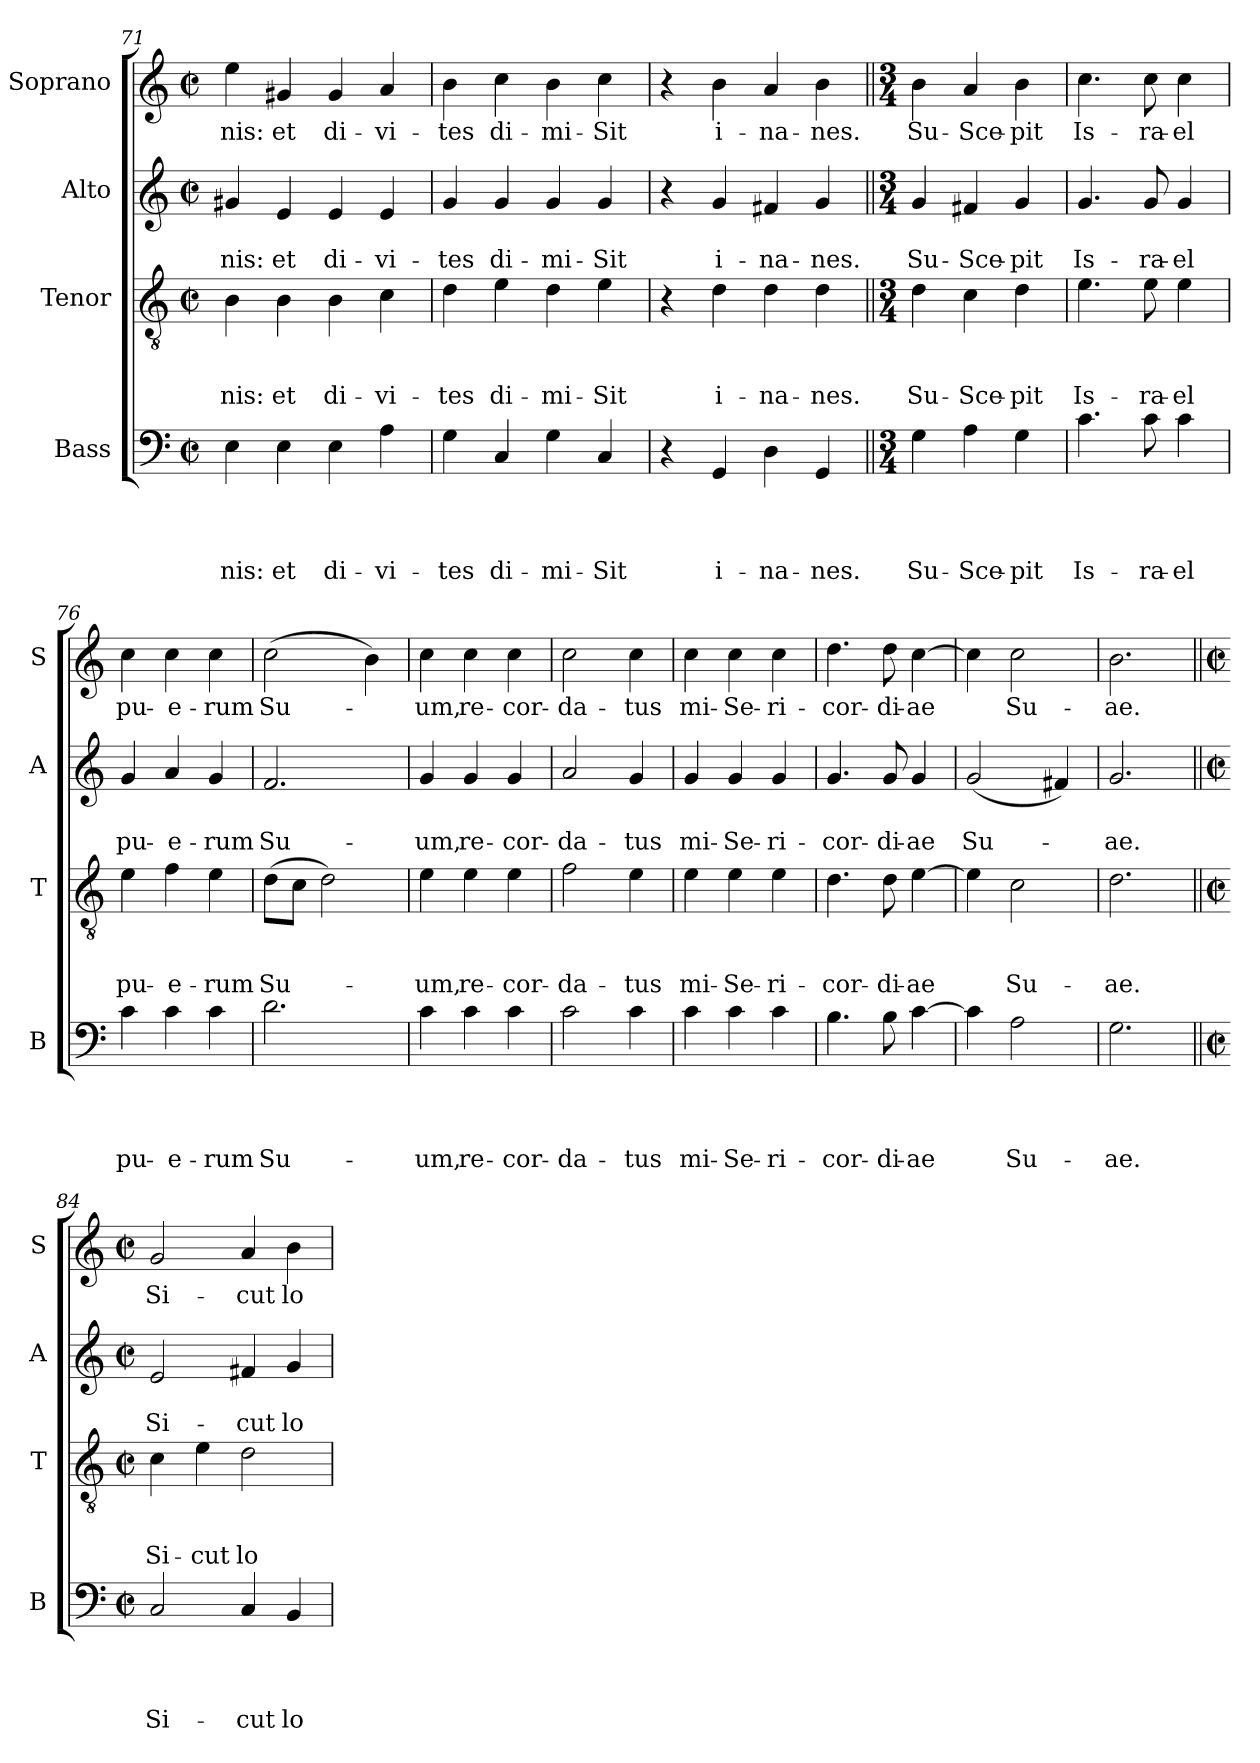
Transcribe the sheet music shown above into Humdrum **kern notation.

**kern	**text	**text	**text	**text	**kern	**text	**text	**text	**kern	**text	**text	**kern	**text
*part4	*part4	*part4	*part4	*part4	*part3	*part3	*part3	*part3	*part2	*part2	*part2	*part1	*part1
*staff4	*staff4	*staff4	*staff4	*staff4	*staff3	*staff3	*staff3	*staff3	*staff2	*staff2	*staff2	*staff1	*staff1
*I"Bass	*	*	*	*	*I"Tenor	*	*	*	*I"Alto	*	*	*I"Soprano	*
*I'B	*	*	*	*	*I'T	*	*	*	*I'A	*	*	*I'S	*
*clefF4	*	*	*	*	*clefGv2	*	*	*	*clefG2	*	*	*clefG2	*
*k[]	*	*	*	*	*k[]	*	*	*	*k[]	*	*	*k[]	*
*C:	*	*	*	*	*C:	*	*	*	*C:	*	*	*C:	*
*M2/2	*	*	*	*	*M2/2	*	*	*	*M2/2	*	*	*M2/2	*
*met(c|)	*	*	*	*	*met(c|)	*	*	*	*met(c|)	*	*	*met(c|)	*
=71	=71	=71	=71	=71	=71	=71	=71	=71	=71	=71	=71	=71	=71
!	!	!	!	!LO:LY:b	!	!	!	!LO:LY:b	!	!	!LO:LY:b	!	!LO:LY:b
4E\	.	.	.	-nis:	4B\	.	.	-nis:	4g#X/	.	-nis:	4ee\	-nis:
!	!	!	!	!LO:LY:b	!	!	!	!LO:LY:b	!	!	!LO:LY:b	!	!LO:LY:b
4E\	.	.	.	et	4B\	.	.	et	4e/	.	et	4g#X/	et
!	!	!	!	!LO:LY:b	!	!	!	!LO:LY:b	!	!	!LO:LY:b	!	!LO:LY:b
4E\	.	.	.	di-	4B\	.	.	di-	4e/	.	di-	4g#/	di-
!	!	!	!	!LO:LY:b	!	!	!	!LO:LY:b	!	!	!LO:LY:b	!	!LO:LY:b
4A\	.	.	.	-vi-	4c\	.	.	-vi-	4e/	.	-vi-	4a/	-vi-
=72	=72	=72	=72	=72	=72	=72	=72	=72	=72	=72	=72	=72	=72
!	!	!	!	!LO:LY:b	!	!	!	!LO:LY:b	!	!	!LO:LY:b	!	!LO:LY:b
4G\	.	.	.	-tes	4d\	.	.	-tes	4g/	.	-tes	4b\	-tes
!	!	!	!	!LO:LY:b	!	!	!	!LO:LY:b	!	!	!LO:LY:b	!	!LO:LY:b
4C/	.	.	.	di-	4e\	.	.	di-	4g/	.	di-	4cc\	di-
!	!	!	!	!LO:LY:b	!	!	!	!LO:LY:b	!	!	!LO:LY:b	!	!LO:LY:b
4G\	.	.	.	-mi-	4d\	.	.	-mi-	4g/	.	-mi-	4b\	-mi-
!	!	!	!	!LO:LY:b	!	!	!	!LO:LY:b	!	!	!LO:LY:b	!	!LO:LY:b
4C/	.	.	.	-Sit	4e\	.	.	-Sit	4g/	.	-Sit	4cc\	-Sit
!!LO:LB:g=z
=73	=73	=73	=73	=73	=73	=73	=73	=73	=73	=73	=73	=73	=73
4r	.	.	.	.	4r	.	.	.	4r	.	.	4r	.
!	!	!	!	!LO:LY:b	!	!	!	!LO:LY:b	!	!	!LO:LY:b	!	!LO:LY:b
4GG/	.	.	.	i-	4d\	.	.	i-	4g/	.	i-	4b\	i-
!	!	!	!	!LO:LY:b	!	!	!	!LO:LY:b	!	!	!LO:LY:b	!	!LO:LY:b
4D\	.	.	.	-na-	4d\	.	.	-na-	4f#X/	.	-na-	4a/	-na-
!	!	!	!	!LO:LY:b	!	!	!	!LO:LY:b	!	!	!LO:LY:b	!	!LO:LY:b
4GG/	.	.	.	-nes.	4d\	.	.	-nes.	4g/	.	-nes.	4b\	-nes.
=74||	=74||	=74||	=74||	=74||	=74||	=74||	=74||	=74||	=74||	=74||	=74||	=74||	=74||
*M3/4	*	*	*	*	*M3/4	*	*	*	*M3/4	*	*	*M3/4	*
!	!	!	!	!LO:LY:b	!	!	!	!LO:LY:b	!	!	!LO:LY:b	!	!LO:LY:b
4G\	.	.	.	Su-	4d\	.	.	Su-	4g/	.	Su-	4b\	Su-
!	!	!	!	!LO:LY:b	!	!	!	!LO:LY:b	!	!	!LO:LY:b	!	!LO:LY:b
4A\	.	.	.	-Sce-	4c\	.	.	-Sce-	4f#X/	.	-Sce-	4a/	-Sce-
!	!	!	!	!LO:LY:b	!	!	!	!LO:LY:b	!	!	!LO:LY:b	!	!LO:LY:b
4G\	.	.	.	-pit	4d\	.	.	-pit	4g/	.	-pit	4b\	-pit
=75	=75	=75	=75	=75	=75	=75	=75	=75	=75	=75	=75	=75	=75
!	!	!	!	!LO:LY:b	!	!	!	!LO:LY:b	!	!	!LO:LY:b	!	!LO:LY:b
4.c\	.	.	.	Is-	4.e\	.	.	Is-	4.g/	.	Is-	4.cc\	Is-
!	!	!	!	!LO:LY:b	!	!	!	!LO:LY:b	!	!	!LO:LY:b	!	!LO:LY:b
8c\	.	.	.	-ra-	8e\	.	.	-ra-	8g/	.	-ra-	8cc\	-ra-
!	!	!	!	!LO:LY:b	!	!	!	!LO:LY:b	!	!	!LO:LY:b	!	!LO:LY:b
4c\	.	.	.	-el	4e\	.	.	-el	4g/	.	-el	4cc\	-el
=76	=76	=76	=76	=76	=76	=76	=76	=76	=76	=76	=76	=76	=76
!	!	!	!	!LO:LY:b	!	!	!	!LO:LY:b	!	!	!LO:LY:b	!	!LO:LY:b
4c\	.	.	.	pu-	4e\	.	.	pu-	4g/	.	pu-	4cc\	pu-
!	!	!	!	!LO:LY:b	!	!	!	!LO:LY:b	!	!	!LO:LY:b	!	!LO:LY:b
4c\	.	.	.	-e-	4f\	.	.	-e-	4a/	.	-e-	4cc\	-e-
!	!	!	!	!LO:LY:b	!	!	!	!LO:LY:b	!	!	!LO:LY:b	!	!LO:LY:b
4c\	.	.	.	-rum	4e\	.	.	-rum	4g/	.	-rum	4cc\	-rum
=77	=77	=77	=77	=77	=77	=77	=77	=77	=77	=77	=77	=77	=77
!	!	!	!	!LO:LY:b	!	!	!	!LO:LY:b	!	!	!LO:LY:b	!	!LO:LY:b
2.d\	.	.	.	Su-	(>8d\L	.	.	Su-	2.f/	.	Su-	(>2cc\	Su-
.	.	.	.	.	8c\J	.	.	.	.	.	.	.	.
.	.	.	.	.	2d\)	.	.	.	.	.	.	.	.
.	.	.	.	.	.	.	.	.	.	.	.	4b\)	.
=78	=78	=78	=78	=78	=78	=78	=78	=78	=78	=78	=78	=78	=78
!	!	!	!	!LO:LY:b	!	!	!	!LO:LY:b	!	!	!LO:LY:b	!	!LO:LY:b
4c\	.	.	.	-um,	4e\	.	.	-um,	4g/	.	-um,	4cc\	-um,
!	!	!	!	!LO:LY:b	!	!	!	!LO:LY:b	!	!	!LO:LY:b	!	!LO:LY:b
4c\	.	.	.	re-	4e\	.	.	re-	4g/	.	re-	4cc\	re-
!	!	!	!	!LO:LY:b	!	!	!	!LO:LY:b	!	!	!LO:LY:b	!	!LO:LY:b
4c\	.	.	.	-cor-	4e\	.	.	-cor-	4g/	.	-cor-	4cc\	-cor-
=79	=79	=79	=79	=79	=79	=79	=79	=79	=79	=79	=79	=79	=79
!	!	!	!	!LO:LY:b	!	!	!	!LO:LY:b	!	!	!LO:LY:b	!	!LO:LY:b
2c\	.	.	.	-da-	2f\	.	.	-da-	2a/	.	-da-	2cc\	-da-
!	!	!	!	!LO:LY:b	!	!	!	!LO:LY:b	!	!	!LO:LY:b	!	!LO:LY:b
4c\	.	.	.	-tus	4e\	.	.	-tus	4g/	.	-tus	4cc\	-tus
!!LO:LB:g=z
=80	=80	=80	=80	=80	=80	=80	=80	=80	=80	=80	=80	=80	=80
!	!	!	!	!LO:LY:b	!	!	!	!LO:LY:b	!	!	!LO:LY:b	!	!LO:LY:b
4c\	.	.	.	mi-	4e\	.	.	mi-	4g/	.	mi-	4cc\	mi-
!	!	!	!	!LO:LY:b	!	!	!	!LO:LY:b	!	!	!LO:LY:b	!	!LO:LY:b
4c\	.	.	.	-Se-	4e\	.	.	-Se-	4g/	.	-Se-	4cc\	-Se-
!	!	!	!	!LO:LY:b	!	!	!	!LO:LY:b	!	!	!LO:LY:b	!	!LO:LY:b
4c\	.	.	.	-ri-	4e\	.	.	-ri-	4g/	.	-ri-	4cc\	-ri-
=81	=81	=81	=81	=81	=81	=81	=81	=81	=81	=81	=81	=81	=81
!	!	!	!	!LO:LY:b	!	!	!	!LO:LY:b	!	!	!LO:LY:b	!	!LO:LY:b
4.B\	.	.	.	-cor-	4.d\	.	.	-cor-	4.g/	.	-cor-	4.dd\	-cor-
!	!	!	!	!LO:LY:b	!	!	!	!LO:LY:b	!	!	!LO:LY:b	!	!LO:LY:b
8B\	.	.	.	-di-	8d\	.	.	-di-	8g/	.	-di-	8dd\	-di-
!	!	!	!	!LO:LY:b	!	!	!	!LO:LY:b	!	!	!LO:LY:b	!	!LO:LY:b
[>4c\	.	.	.	-ae	[>4e\	.	.	-ae	4g/	.	-ae	[>4cc\	-ae
=82	=82	=82	=82	=82	=82	=82	=82	=82	=82	=82	=82	=82	=82
!	!	!	!	!	!	!	!	!	!	!	!LO:LY:b	!	!
4c\]	.	.	.	.	4e\]	.	.	.	(<2g/	.	Su-	4cc\]	.
!	!	!	!	!LO:LY:b	!	!	!	!LO:LY:b	!	!	!	!	!LO:LY:b
2A\	.	.	.	Su-	2c\	.	.	Su-	.	.	.	2cc\	Su-
.	.	.	.	.	.	.	.	.	4f#X/)	.	.	.	.
=83	=83	=83	=83	=83	=83	=83	=83	=83	=83	=83	=83	=83	=83
!	!	!	!	!LO:LY:b	!	!	!	!LO:LY:b	!	!	!LO:LY:b	!	!LO:LY:b
2.G\	.	.	.	-ae.	2.d\	.	.	-ae.	2.g/	.	-ae.	2.b\	-ae.
=84||	=84||	=84||	=84||	=84||	=84||	=84||	=84||	=84||	=84||	=84||	=84||	=84||	=84||
*M2/2	*	*	*	*	*M2/2	*	*	*	*M2/2	*	*	*M2/2	*
*met(c|)	*	*	*	*	*met(c|)	*	*	*	*met(c|)	*	*	*met(c|)	*
!	!	!	!	!LO:LY:b	!	!	!	!LO:LY:b	!	!	!LO:LY:b	!	!LO:LY:b
2C/	.	.	.	Si-	4c\	.	.	Si-	2e/	.	Si-	2g/	Si-
!	!	!	!	!	!	!	!	!LO:LY:b	!	!	!	!	!
.	.	.	.	.	4e\	.	.	-cut	.	.	.	.	.
!	!	!	!	!LO:LY:b	!	!	!	!LO:LY:b	!	!	!LO:LY:b	!	!LO:LY:b
4C/	.	.	.	-cut	2d\	.	.	lo-	4f#X/	.	-cut	4a/	-cut
!	!	!	!	!LO:LY:b	!	!	!	!	!	!	!LO:LY:b	!	!LO:LY:b
4BB/	.	.	.	lo-	.	.	.	.	4g/	.	lo-	4b\	lo-
=	=	=	=	=	=	=	=	=	=	=	=	=	=
*-	*-	*-	*-	*-	*-	*-	*-	*-	*-	*-	*-	*-	*-
